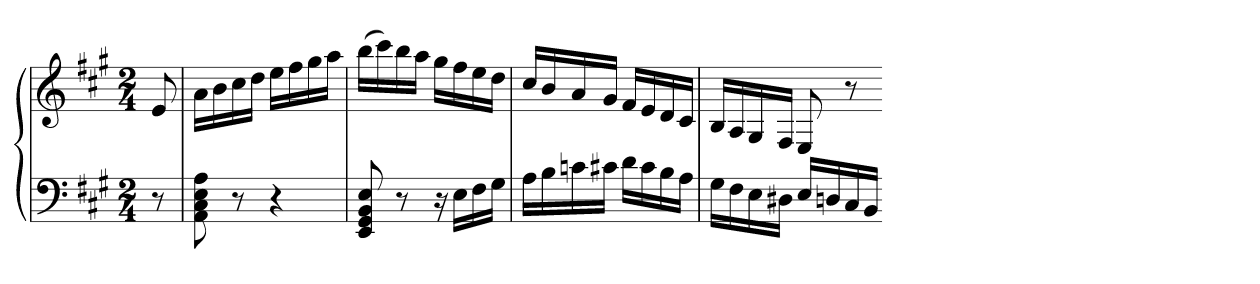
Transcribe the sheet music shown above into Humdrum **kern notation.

**kern	**kern
*part1	*part1
*staff2	*staff1
*clefF4	*clefG2
*k[f#c#g#]	*k[f#c#g#]
*A:	*A:
*M2/4	*M2/4
=	=
8r	8e
=336	=336
8AA 8C# 8E 8A	16aLL
.	16b
8r	16cc#
.	16ddJJ
4r	16eeLL
.	16ff#
.	16gg#
.	16aaJJ
=337	=337
8EE 8GG# 8BB 8E	(16bbLL
.	16ccc#)
8r	16bb
.	16aaJJ
16r	16gg#LL
16ELL	16ff#
16F#	16ee
16G#JJ	16ddJJ
=338	=338
16ALL	16cc#LL
16B	16b
16cn	16a
16c#XJJ	16g#JJ
16dLL	16f#LL
16c#	16e
16B	16d
16AJJ	16c#JJ
=339	=339
16G#LL	16BLL
16F#	16A
16E	16G#
16D#XJJ	16F#JJ
16ELL	8E
16Dn	.
16C#	8r
16BBJJ	.
=-	=-
*-	*-
